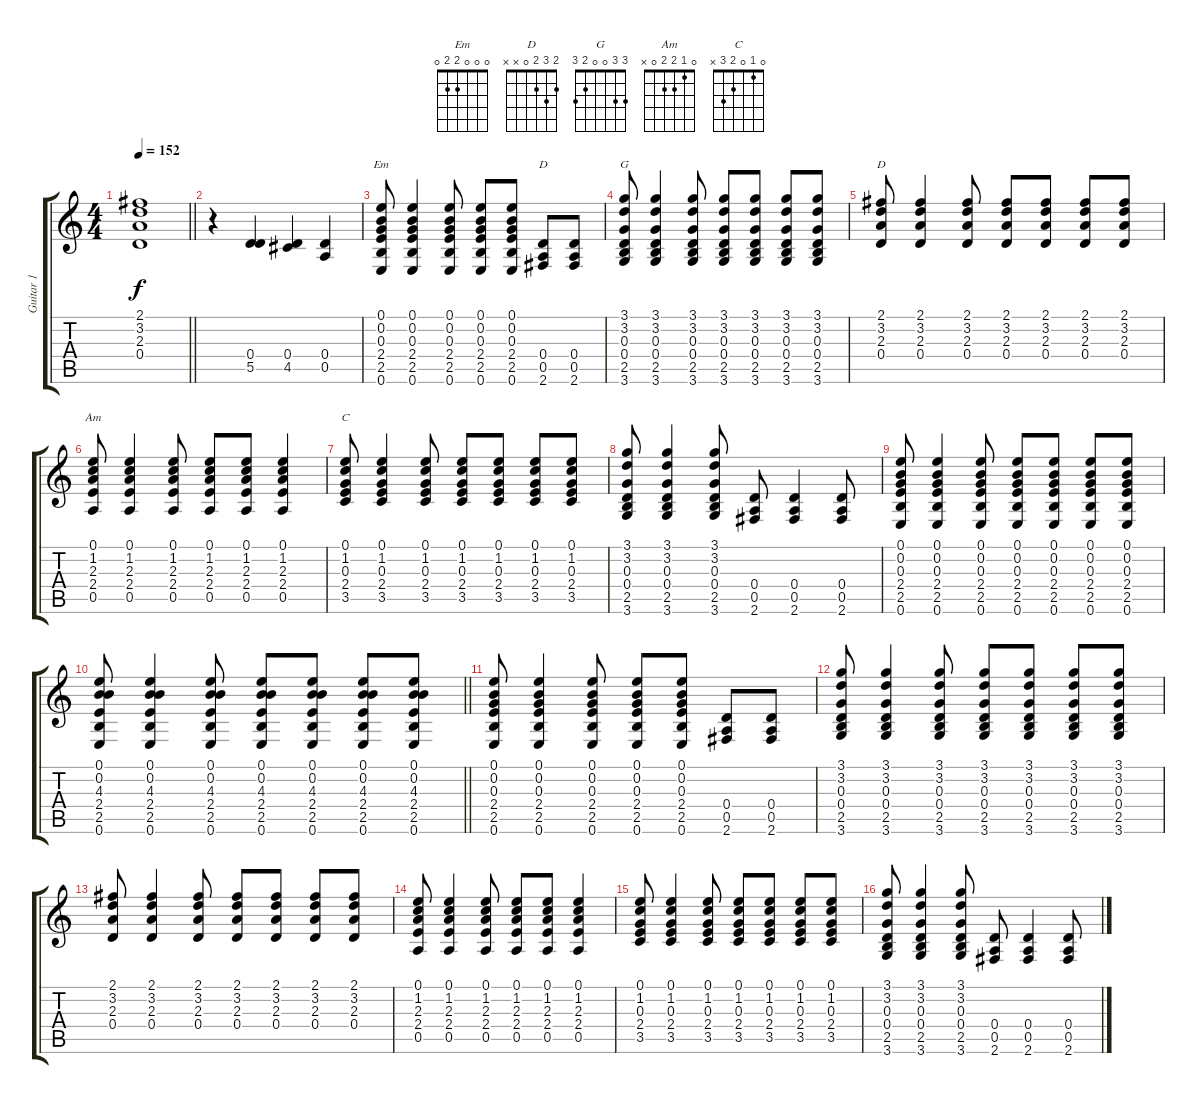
\track ("Guitar 1" "Guitar 1") {instrument acousticguitarsteel}
\staff {score tabs}
\tuning (E4 B3 G3 D3 A2 E2) {hide}
\chord ("Em" 0 0 0 2 2 0)
\chord ("D" x x x 0 0 2)
\chord ("G" 3 3 0 0 2 3)
\chord ("D" 2 3 2 0 x x)
\chord ("Am" 0 1 2 2 0 x)
\chord ("C" 0 1 0 2 3 x)
\ts (4 4)
\tempo 152
\clef g2
\barLineRight lightlight
\ks c
(2.1 3.2 2.3 0.4).1{dy f} |
r.4 (0.4 5.5).4 (0.4 4.5).4 (0.4 0.5).4 |
(0.1 0.2 0.3 2.4 2.5 0.6).8{ch "Em"} (0.1 0.2 0.3 2.4 2.5 0.6).4 (0.1 0.2 0.3 2.4 2.5 0.6).8 (0.1 0.2 0.3 2.4 2.5 0.6).8 (0.1 0.2 0.3 2.4 2.5 0.6).8 (0.4 0.5 2.6).8{ch "D"} (0.4 0.5 2.6).8 |
(3.1 3.2 0.3 0.4 2.5 3.6).8{ch "G"} (3.1 3.2 0.3 0.4 2.5 3.6).4 (3.1 3.2 0.3 0.4 2.5 3.6).8 (3.1 3.2 0.3 0.4 2.5 3.6).8 (3.1 3.2 0.3 0.4 2.5 3.6).8 (3.1 3.2 0.3 0.4 2.5 3.6).8 (3.1 3.2 0.3 0.4 2.5 3.6).8 |
(2.1 3.2 2.3 0.4).8{ch "D"} (2.1 3.2 2.3 0.4).4 (2.1 3.2 2.3 0.4).8 (2.1 3.2 2.3 0.4).8 (2.1 3.2 2.3 0.4).8 (2.1 3.2 2.3 0.4).8 (2.1 3.2 2.3 0.4).8 |
(0.1 1.2 2.3 2.4 0.5).8{ch "Am"} (0.1 1.2 2.3 2.4 0.5).4 (0.1 1.2 2.3 2.4 0.5).8 (0.1 1.2 2.3 2.4 0.5).8 (0.1 1.2 2.3 2.4 0.5).8 (0.1 1.2 2.3 2.4 0.5).4 |
(0.1 1.2 0.3 2.4 3.5).8{ch "C"} (0.1 1.2 0.3 2.4 3.5).4 (0.1 1.2 0.3 2.4 3.5).8 (0.1 1.2 0.3 2.4 3.5).8 (0.1 1.2 0.3 2.4 3.5).8 (0.1 1.2 0.3 2.4 3.5).8 (0.1 1.2 0.3 2.4 3.5).8 |
(3.1 3.2 0.3 0.4 2.5 3.6).8 (3.1 3.2 0.3 0.4 2.5 3.6).4 (3.1 3.2 0.3 0.4 2.5 3.6).8 (0.4 0.5 2.6).8 (0.4 0.5 2.6).4 (0.4 0.5 2.6).8 |
(0.1 0.2 0.3 2.4 2.5 0.6).8 (0.1 0.2 0.3 2.4 2.5 0.6).4 (0.1 0.2 0.3 2.4 2.5 0.6).8 (0.1 0.2 0.3 2.4 2.5 0.6).8 (0.1 0.2 0.3 2.4 2.5 0.6).8 (0.1 0.2 0.3 2.4 2.5 0.6).8 (0.1 0.2 0.3 2.4 2.5 0.6).8 |
\barLineRight lightlight
(0.1 0.2 4.3 2.4 2.5 0.6).8 (0.1 0.2 4.3 2.4 2.5 0.6).4 (0.1 0.2 4.3 2.4 2.5 0.6).8 (0.1 0.2 4.3 2.4 2.5 0.6).8 (0.1 0.2 4.3 2.4 2.5 0.6).8 (0.1 0.2 4.3 2.4 2.5 0.6).8 (0.1 0.2 4.3 2.4 2.5 0.6).8 |
(0.1 0.2 0.3 2.4 2.5 0.6).8 (0.1 0.2 0.3 2.4 2.5 0.6).4 (0.1 0.2 0.3 2.4 2.5 0.6).8 (0.1 0.2 0.3 2.4 2.5 0.6).8 (0.1 0.2 0.3 2.4 2.5 0.6).8 (0.4 0.5 2.6).8 (0.4 0.5 2.6).8 |
(3.1 3.2 0.3 0.4 2.5 3.6).8 (3.1 3.2 0.3 0.4 2.5 3.6).4 (3.1 3.2 0.3 0.4 2.5 3.6).8 (3.1 3.2 0.3 0.4 2.5 3.6).8 (3.1 3.2 0.3 0.4 2.5 3.6).8 (3.1 3.2 0.3 0.4 2.5 3.6).8 (3.1 3.2 0.3 0.4 2.5 3.6).8 |
(2.1 3.2 2.3 0.4).8 (2.1 3.2 2.3 0.4).4 (2.1 3.2 2.3 0.4).8 (2.1 3.2 2.3 0.4).8 (2.1 3.2 2.3 0.4).8 (2.1 3.2 2.3 0.4).8 (2.1 3.2 2.3 0.4).8 |
(0.1 1.2 2.3 2.4 0.5).8 (0.1 1.2 2.3 2.4 0.5).4 (0.1 1.2 2.3 2.4 0.5).8 (0.1 1.2 2.3 2.4 0.5).8 (0.1 1.2 2.3 2.4 0.5).8 (0.1 1.2 2.3 2.4 0.5).4 |
(0.1 1.2 0.3 2.4 3.5).8 (0.1 1.2 0.3 2.4 3.5).4 (0.1 1.2 0.3 2.4 3.5).8 (0.1 1.2 0.3 2.4 3.5).8 (0.1 1.2 0.3 2.4 3.5).8 (0.1 1.2 0.3 2.4 3.5).8 (0.1 1.2 0.3 2.4 3.5).8 |
(3.1 3.2 0.3 0.4 2.5 3.6).8 (3.1 3.2 0.3 0.4 2.5 3.6).4 (3.1 3.2 0.3 0.4 2.5 3.6).8 (0.4 0.5 2.6).8 (0.4 0.5 2.6).4 (0.4 0.5 2.6).8
